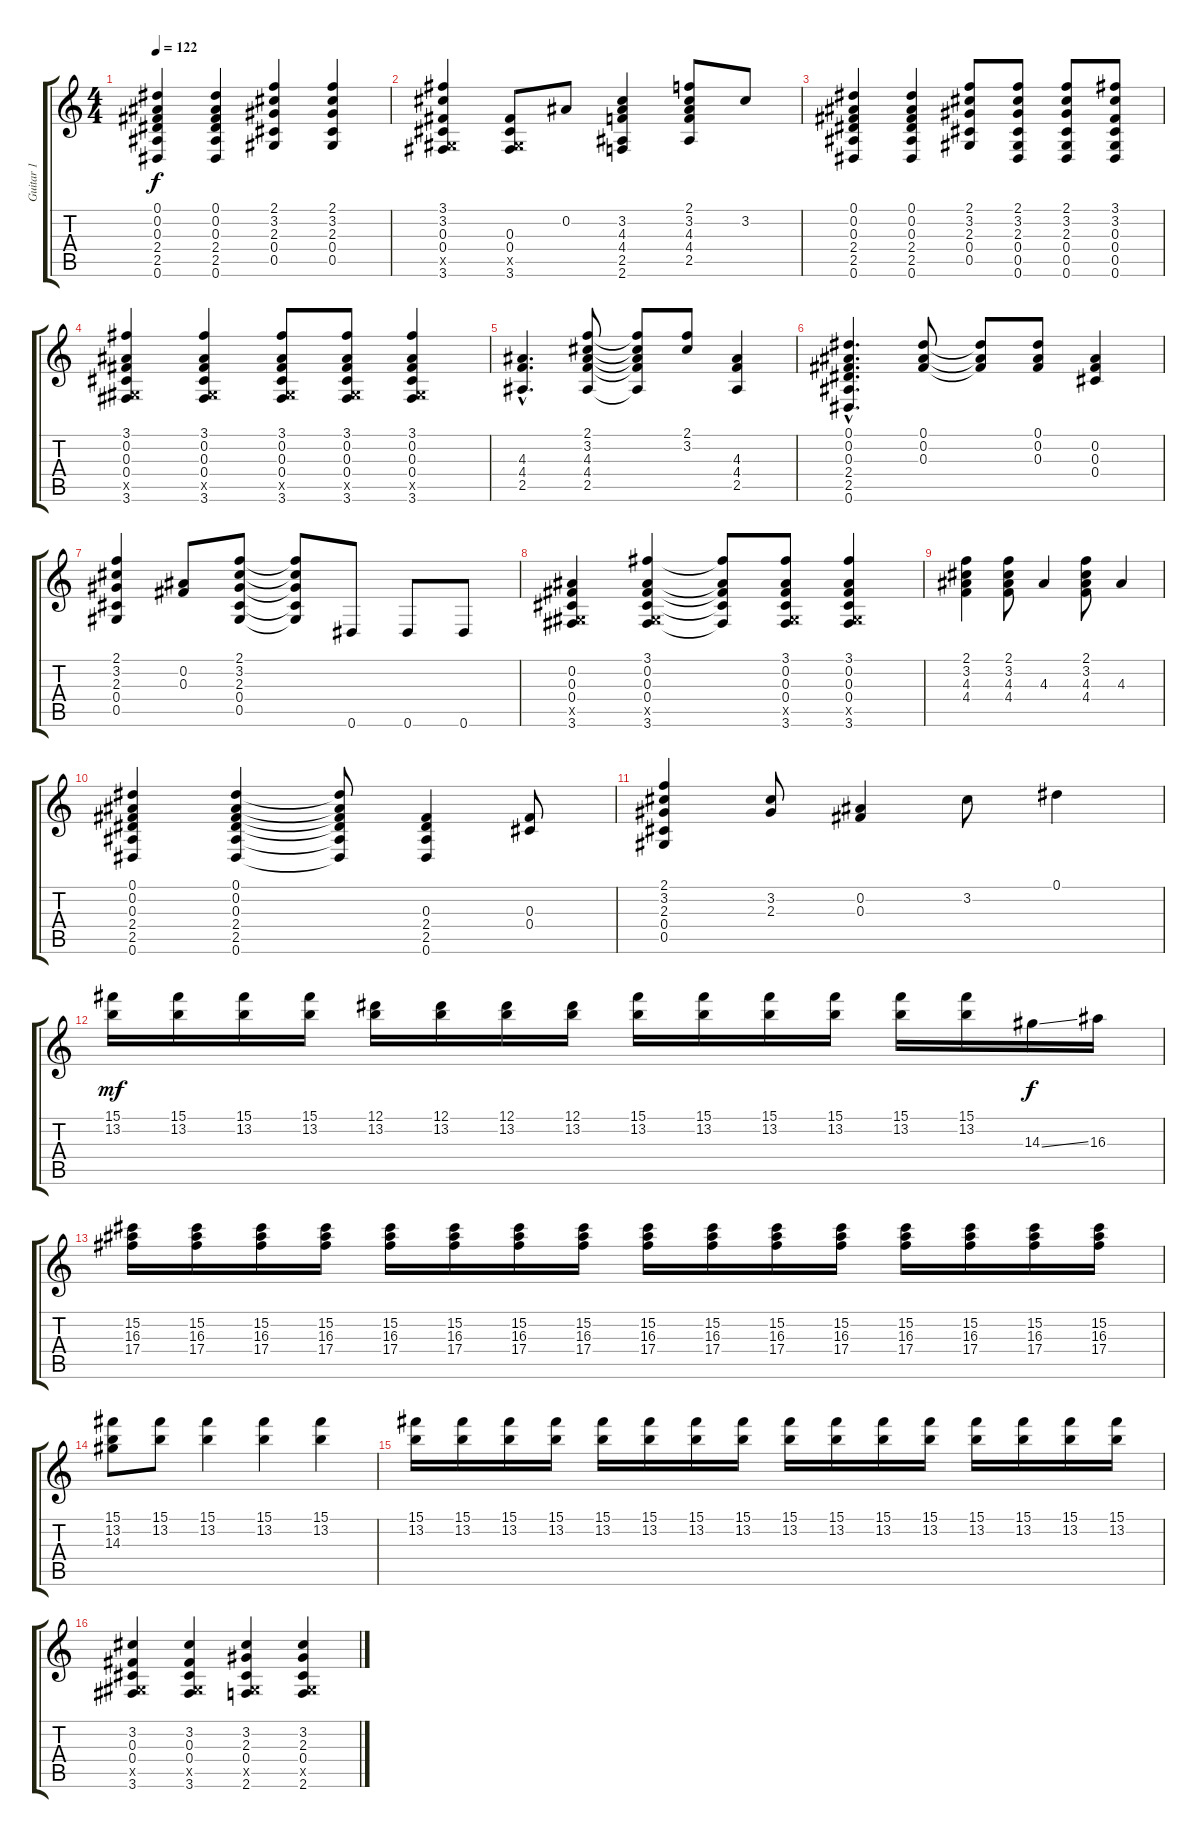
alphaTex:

\track ("Guitar 1" "Guitar 1") {instrument distortionguitar}
\staff {score tabs}
\tuning (Eb4 Bb3 Gb3 Db3 Ab2 Eb2) {hide}
\ts (4 4)
\tempo 122
\clef g2
\ks c
(0.1 0.2 0.3 2.4 2.5 0.6).4{dy f} (0.1 0.2 0.3 2.4 2.5 0.6).4 (2.1 3.2 2.3 0.4 0.5).4 (2.1 3.2 2.3 0.4 0.5).4 |
(3.1 3.2 0.3 0.4 0.5{x} 3.6).4 (0.3 0.4 0.5{x} 3.6).8 0.2.8 (3.2 4.3 4.4 2.5 2.6).4 (2.1 3.2 4.3 4.4 2.5).8 3.2.8 |
(0.1 0.2 0.3 2.4 2.5 0.6).4 (0.1 0.2 0.3 2.4 2.5 0.6).4 (2.1 3.2 2.3 0.4 0.5).8 (2.1 3.2 2.3 0.4 0.5 0.6).8 (2.1 3.2 2.3 0.4 0.5 0.6).8 (3.1 3.2 0.3 0.4 0.5 0.6).8 |
(3.1 0.2 0.3 0.4 0.5{x} 3.6).4 (3.1 0.2 0.3 0.4 0.5{x} 3.6).4 (3.1 0.2 0.3 0.4 0.5{x} 3.6).8 (3.1 0.2 0.3 0.4 0.5{x} 3.6).8 (3.1 0.2 0.3 0.4 0.5{x} 3.6).4 |
(4.3{hac} 4.4{hac} 2.5{hac}).4{d} (2.1 3.2 4.3 4.4 2.5).8 (2.1{t} 3.2{t} 4.3{t} 4.4{t} 2.5{t}).8 (2.1 3.2).8 (4.3 4.4 2.5).4 |
(0.1{hac} 0.2{hac} 0.3{hac} 2.4{hac} 2.5{hac} 0.6{hac}).4{d} (0.1 0.2 0.3).8 (0.1{t} 0.2{t} 0.3{t}).8 (0.1 0.2 0.3).8 (0.2 0.3 0.4).4 |
(2.1 3.2 2.3 0.4 0.5).4 (0.2 0.3).8 (2.1 3.2 2.3 0.4 0.5).8 (2.1{t} 3.2{t} 2.3{t} 0.4{t} 0.5{t}).8 0.6.8 0.6.8 0.6.8 |
(0.2 0.3 0.4 0.5{x} 3.6).4 (3.1 0.2 0.3 0.4 0.5{x} 3.6).4 (3.1{t} 0.2{t} 0.3{t} 0.4{t} 3.6{t}).8 (3.1 0.2 0.3 0.4 0.5{x} 3.6).8 (3.1 0.2 0.3 0.4 0.5{x} 3.6).4 |
(2.1 3.2 4.3 4.4).4 (2.1 3.2 4.3 4.4).8 4.3.4 (2.1 3.2 4.3 4.4).8 4.3.4 |
(0.1 0.2 0.3 2.4 2.5 0.6).4 (0.1 0.2 0.3 2.4 2.5 0.6).4 (0.1{t} 0.2{t} 0.3{t} 2.4{t} 2.5{t} 0.6{t}).8 (0.3 2.4 2.5 0.6).4 (0.3 0.4).8 |
(2.1 3.2 2.3 0.4 0.5).4 (3.2 2.3).8 (0.2 0.3).4 3.2.8 0.1.4 |
(15.1 13.2).16{dy mf} (15.1 13.2).16 (15.1 13.2).16 (15.1 13.2).16 (12.1 13.2).16 (12.1 13.2).16 (12.1 13.2).16 (12.1 13.2).16 (15.1 13.2).16 (15.1 13.2).16 (15.1 13.2).16 (15.1 13.2).16 (15.1 13.2).16 (15.1 13.2).16 14.3{ss}.16{dy f} 16.3.16 |
(15.2 16.3 17.4).16 (15.2 16.3 17.4).16 (15.2 16.3 17.4).16 (15.2 16.3 17.4).16 (15.2 16.3 17.4).16 (15.2 16.3 17.4).16 (15.2 16.3 17.4).16 (15.2 16.3 17.4).16 (15.2 16.3 17.4).16 (15.2 16.3 17.4).16 (15.2 16.3 17.4).16 (15.2 16.3 17.4).16 (15.2 16.3 17.4).16 (15.2 16.3 17.4).16 (15.2 16.3 17.4).16 (15.2 16.3 17.4).16 |
(15.1 13.2 14.3).8 (15.1 13.2).8 (15.1 13.2).4 (15.1 13.2).4 (15.1 13.2).4 |
(15.1 13.2).16 (15.1 13.2).16 (15.1 13.2).16 (15.1 13.2).16 (15.1 13.2).16 (15.1 13.2).16 (15.1 13.2).16 (15.1 13.2).16 (15.1 13.2).16 (15.1 13.2).16 (15.1 13.2).16 (15.1 13.2).16 (15.1 13.2).16 (15.1 13.2).16 (15.1 13.2).16 (15.1 13.2).16 |
(3.2 0.3 0.4 0.5{x} 3.6).4 (3.2 0.3 0.4 0.5{x} 3.6).4 (3.2 2.3 0.4 0.5{x} 2.6).4 (3.2 2.3 0.4 0.5{x} 2.6).4
